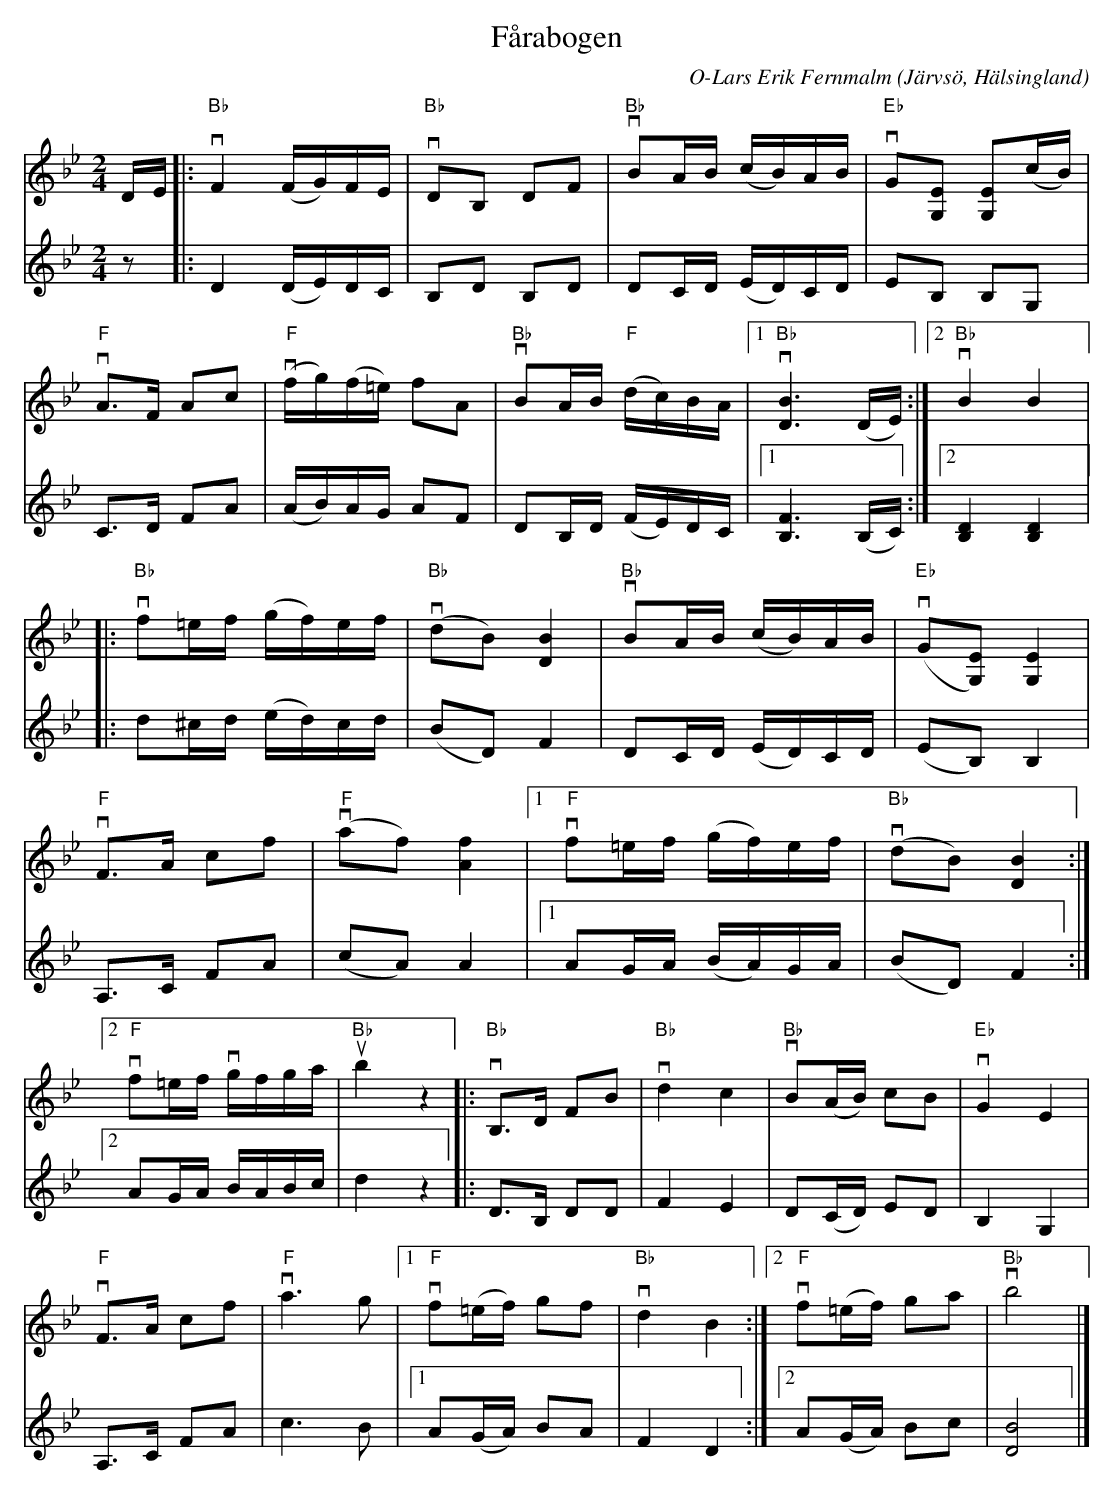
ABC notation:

X:1
T:Fårabogen
C:O-Lars Erik Fernmalm
O:Järvsö, Hälsingland
L:1/16
M:2/4
K:Bb
V:1
DE |:v"Bb" F4 (FG)FE |"Bb"v D2B,2 D2F2 |"Bb"v B2AB (cB)AB | "Eb"v G2[G,E]2 [G,E]2(cB) |
v"F" A2>F2 A2c2 |v"F" (fg)(f=e) f2A2 | "Bb"v B2AB"F" (dc)BA |1"Bb"v [DB]6 (DE) :|2"Bb"v B4 B4 |:
"Bb"v f2=ef (gf)ef | "Bb"v (d2B2) [DB]4 |"Bb"v B2AB (cB)AB |v"Eb" (G2[G,E]2) [G,E]4 |
"F"v F2>A2 c2f2 | "F"v (a2f2) [Af]4 |1"F"v f2=ef (gf)ef |"Bb"v (d2B2) [DB]4 :|2
"F"v f2=efv gfga | "Bb"u b4 z4 |: "Bb"v B,2>D2 F2B2 |v"Bb" d4 c4 |"Bb"v B2(AB) c2B2 |"Eb"v G4 E4 |
"F"v F2>A2 c2f2 |"F"v a6 g2 |1v"F" f2(=ef) g2f2 |"Bb"v d4 B4 :|2 "F"v f2(=ef) g2a2 |"Bb"v b8 |]
V:2
z2 |: D4 (DE)DC | B,2D2 B,2D2 | D2CD (ED)CD | E2B,2 B,2G,2 | C2>D2 F2A2 | (AB)AG A2F2 |
D2B,D (FE)DC |1 [B,F]6 (B,C) :|2 [B,D]4 [B,D]4 |: d2^cd (ed)cd | (B2D2) F4 | D2CD (ED)CD |
(E2B,2) B,4 | A,2>C2 F2A2 | (c2A2) A4 |1 A2GA (BA)GA | (B2D2) F4 :|2 A2GA BABc | d4 z4 |:
D2>B,2 D2D2 | F4 E4 | D2(CD) E2D2 | B,4 G,4 | A,2>C2 F2A2 | c6 B2 |1 A2(GA) B2A2 | F4 D4 :|2 A2(GA) B2c2 | [DB]8 |]
